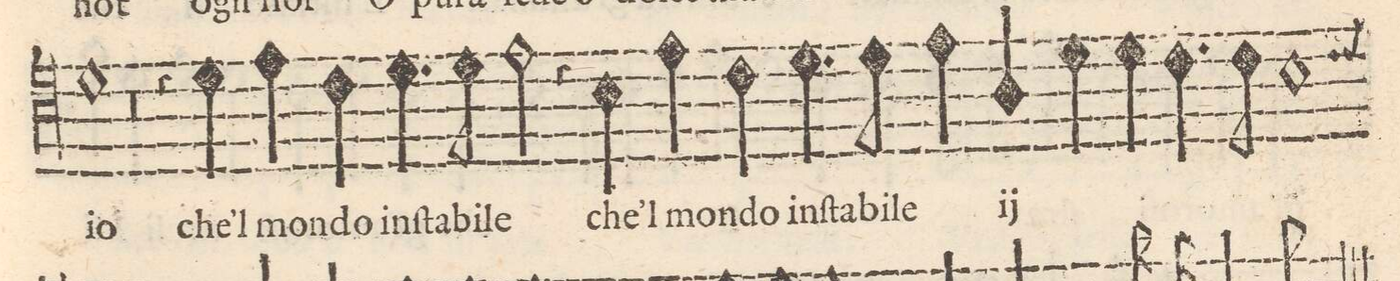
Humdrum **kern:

**kern	**text
*I"ALTO	*
*clefC3	*
*k[]	*
*met(C)	*
*M4/2	*
2r	.
2.f\	Hor
=38-	=38-
4f\	co-
2d\	-no-
2e\	ſco
2f\	ben
=39-	=39-
1g	io
4r	.
4G/	che'l
2c/	mon-
=40-	=40-
2B/	-do
4.A/	in-
8A/	ſta-
4G/	-bile
4G/	che'l
2c/	mon-
=41-	=41-
2B/	-do
4.e\	in
8e\	ſsta-
1d	bile
=42-	=42-
*-	*-
